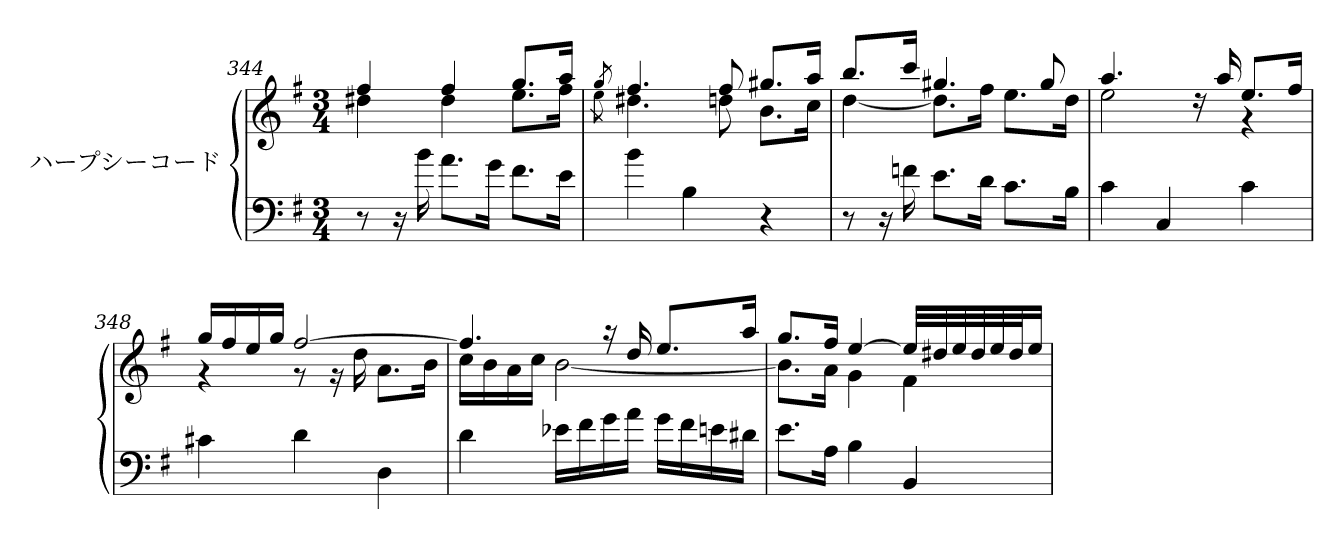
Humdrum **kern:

**kern	**kern
*part1	*part1
*staff2	*staff1
*I"ハープシーコード	*
*clefF4	*clefG2
*k[f#]	*k[f#]
*M3/4	*M3/4
=344	=344
*	*^
8r	4ff#/	4dd#X\
16r	.	.
16b\	.	.
8.a\L	4ff#/	4dd#\
16g\Jk	.	.
8.f#\L	8.gg/L	8.ee\L
16e\Jk	16aa/Jk	16ff#\Jk
!!LO:LB:g=z	!!
=345	=345	=345
.	8qgg/	8qee\
4b\	4.ff#/	4.dd#X\
4B\	.	.
.	8ff#/	8ddn\
4r	8.gg#X/L	8.b\L
.	16aa/Jk	16cc\Jk
=346	=346	=346
8r	8.bb/L	[4dd\
16r	.	.
16fn\	16ccc/Jk	.
8.e\L	4.gg#X/	8.dd\L]
16d\Jk	.	16ff#\Jk
8.c\L	.	8.ee\L
.	8gg#/	.
16B\Jk	.	16dd\Jk
=347	=347	=347
4c\	4.aa/	2ee\
4C/	.	.
.	16rdd	.
.	16aa/	.
4c\	8.ee/L	4r
.	16ff#/Jk	.
=348	=348	=348
4c#X\	16gg/LL	4r
.	16ff#/	.
.	16ee/	.
.	16gg/JJ	.
4d\	[2ff#/	8r
.	.	16r
.	.	16dd\
4D\	.	8.a\L
.	.	16b\Jk
!!LO:LB:g=z	!!
=349	=349	=349
4d\	4.ff#/]	16cc\LL
.	.	16b\
.	.	16a\
.	.	16cc\JJ
16e-X\LL	.	[2b\
16f#\	.	.
16g\	16r	.
16a\JJ	16dd/	.
16g\LL	8.ee/L	.
16f#\	.	.
16en\	.	.
16d#X\JJ	16aa/Jk	.
=350	=350	=350
8.e\L	8.gg/L	8.b\L]
16A\Jk	16ff#/Jk	16a\Jk
4B\	[4ee/	4g\
4BB/	32ee/LLL]	4f#\
.	32dd#X/	.
.	32ee/	.
.	32dd#/	.
.	32ee/	.
.	32dd#/J	.
.	16ee/JJ	.
*	*v	*v
=	=
*-	*-
